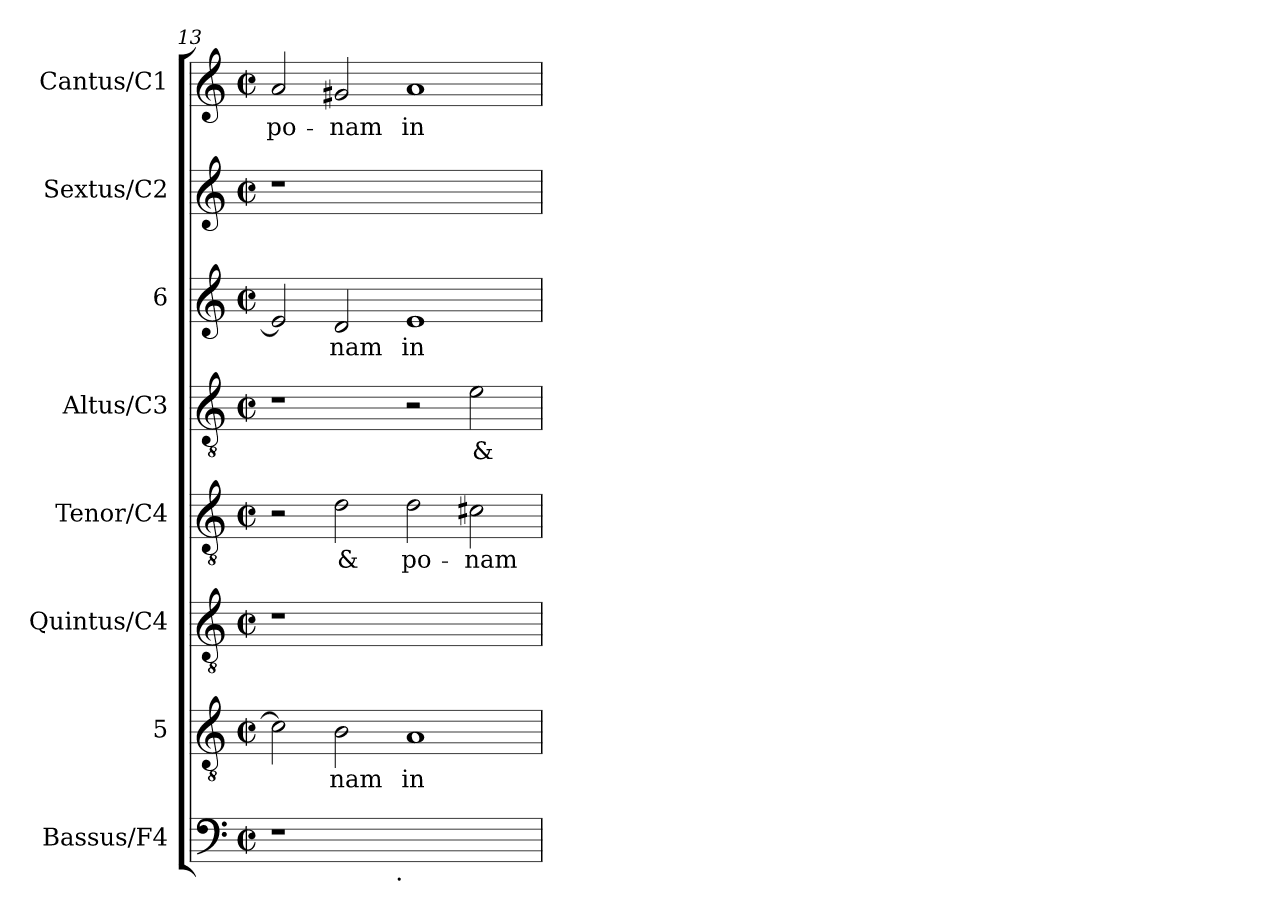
**kern	**kern	**text	**kern	**kern	**text	**kern	**text	**kern	**text	**kern	**kern	**text
*part8	*part7	*part7	*part6	*part5	*part5	*part4	*part4	*part3	*part3	*part2	*part1	*part1
*staff8	*staff7	*staff7	*staff6	*staff5	*staff5	*staff4	*staff4	*staff3	*staff3	*staff2	*staff1	*staff1
*I"Bassus/F4	*I"5	*	*I"Quintus/C4	*I"Tenor/C4	*	*I"Altus/C3	*	*I"6	*	*I"Sextus/C2	*I"Cantus/C1	*
*I'B	*	*	*	*I'T	*	*I'A	*	*	*	*	*I'C	*
*clefF4	*clefGv2	*	*clefGv2	*clefGv2	*	*clefGv2	*	*clefG2	*	*clefG2	*clefG2	*
*k[]	*k[]	*	*k[]	*k[]	*	*k[]	*	*k[]	*	*k[]	*k[]	*
*C:	*C:	*	*C:	*C:	*	*C:	*	*C:	*	*C:	*C:	*
*M2/2	*M2/2	*	*M2/2	*M2/2	*	*M2/2	*	*M2/2	*	*M2/2	*M2/2	*
*met(c|)	*met(c|)	*	*met(c|)	*met(c|)	*	*met(c|)	*	*met(c|)	*	*met(c|)	*met(c|)	*
=13	=13	=13	=13	=13	=13	=13	=13	=13	=13	=13	=13	=13
!	!	!LO:LY:b:rj	!	!	!	!	!	!	!LO:LY:b:cj	!	!	!LO:LY:b:cj
*^	*	*	*	*	*	*	*	*	*	*	*	*
1r	2ryy	2c\]	--	1r	2r	.	1r	.	2e/]	--	1r	2a/	po-
!	!	!	!LO:LY:b:rj	!	!	!LO:LY:b:cj	!	!	!	!LO:LY:b:cj	!	!	!LO:LY:b:cj
.	4...ryy	2B\	-nam	.	2d\	&	.	.	2d/	-nam	.	2g#X/	-nam
!	!LO:TX:b:t=.	!	!	!	!	!	!	!	!	!	!	!	!
.	1ryy	.	.	.	.	.	.	.	.	.	.	.	.
!	!	!	!LO:LY:b:rj	!	!	!LO:LY:b:cj	!	!	!	!LO:LY:b:cj	!	!	!LO:LY:b:cj
1ryy	.	1A	in	1ryy	2d\	po-	2r	.	1e	in	1ryy	1a	in
!	!	!	!	!	!	!LO:LY:b:cj	!	!LO:LY:b:cj	!	!	!	!	!
.	.	.	.	.	2c#X\	-nam	2e\	&	.	.	.	.	.
.	32ryy	.	.	.	.	.	.	.	.	.	.	.	.
*v	*v	*	*	*	*	*	*	*	*	*	*	*	*
=	=	=	=	=	=	=	=	=	=	=	=	=
*-	*-	*-	*-	*-	*-	*-	*-	*-	*-	*-	*-	*-
